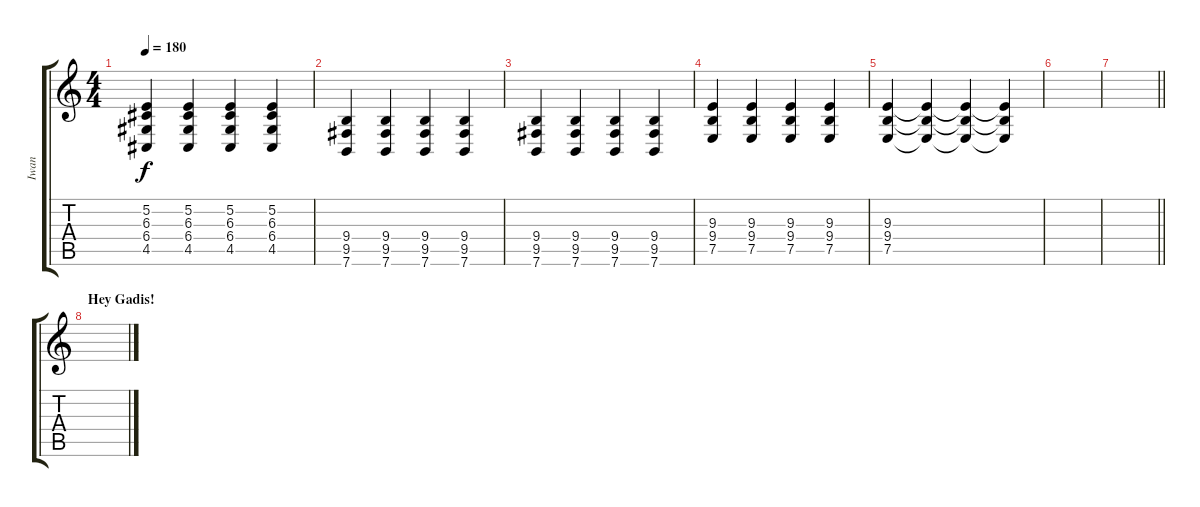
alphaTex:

\track ("Iwan" "Iwan") {instrument acousticgrandpiano}
\staff {score tabs}
\tuning (E4 B3 G3 D3 A2 E2) {hide}
\ts (4 4)
\tempo 180
\clef g2
\ks c
(5.2 6.3 6.4 4.5).4{dy f} (5.2 6.3 6.4 4.5).4 (5.2 6.3 6.4 4.5).4 (5.2 6.3 6.4 4.5).4 |
(9.4 9.5 7.6).4 (9.4 9.5 7.6).4 (9.4 9.5 7.6).4 (9.4 9.5 7.6).4 |
(9.4 9.5 7.6).4 (9.4 9.5 7.6).4 (9.4 9.5 7.6).4 (9.4 9.5 7.6).4 |
(9.3 9.4 7.5).4 (9.3 9.4 7.5).4 (9.3 9.4 7.5).4 (9.3 9.4 7.5).4 |
(9.3 9.4 7.5).4 (9.3{t} 9.4{t} 7.5{t}).4 (9.3{t} 9.4{t} 7.5{t}).4 (9.3{t} 9.4{t} 7.5{t}).4 |
|
\barLineRight lightlight
|
\section ("" "Hey Gadis!")
